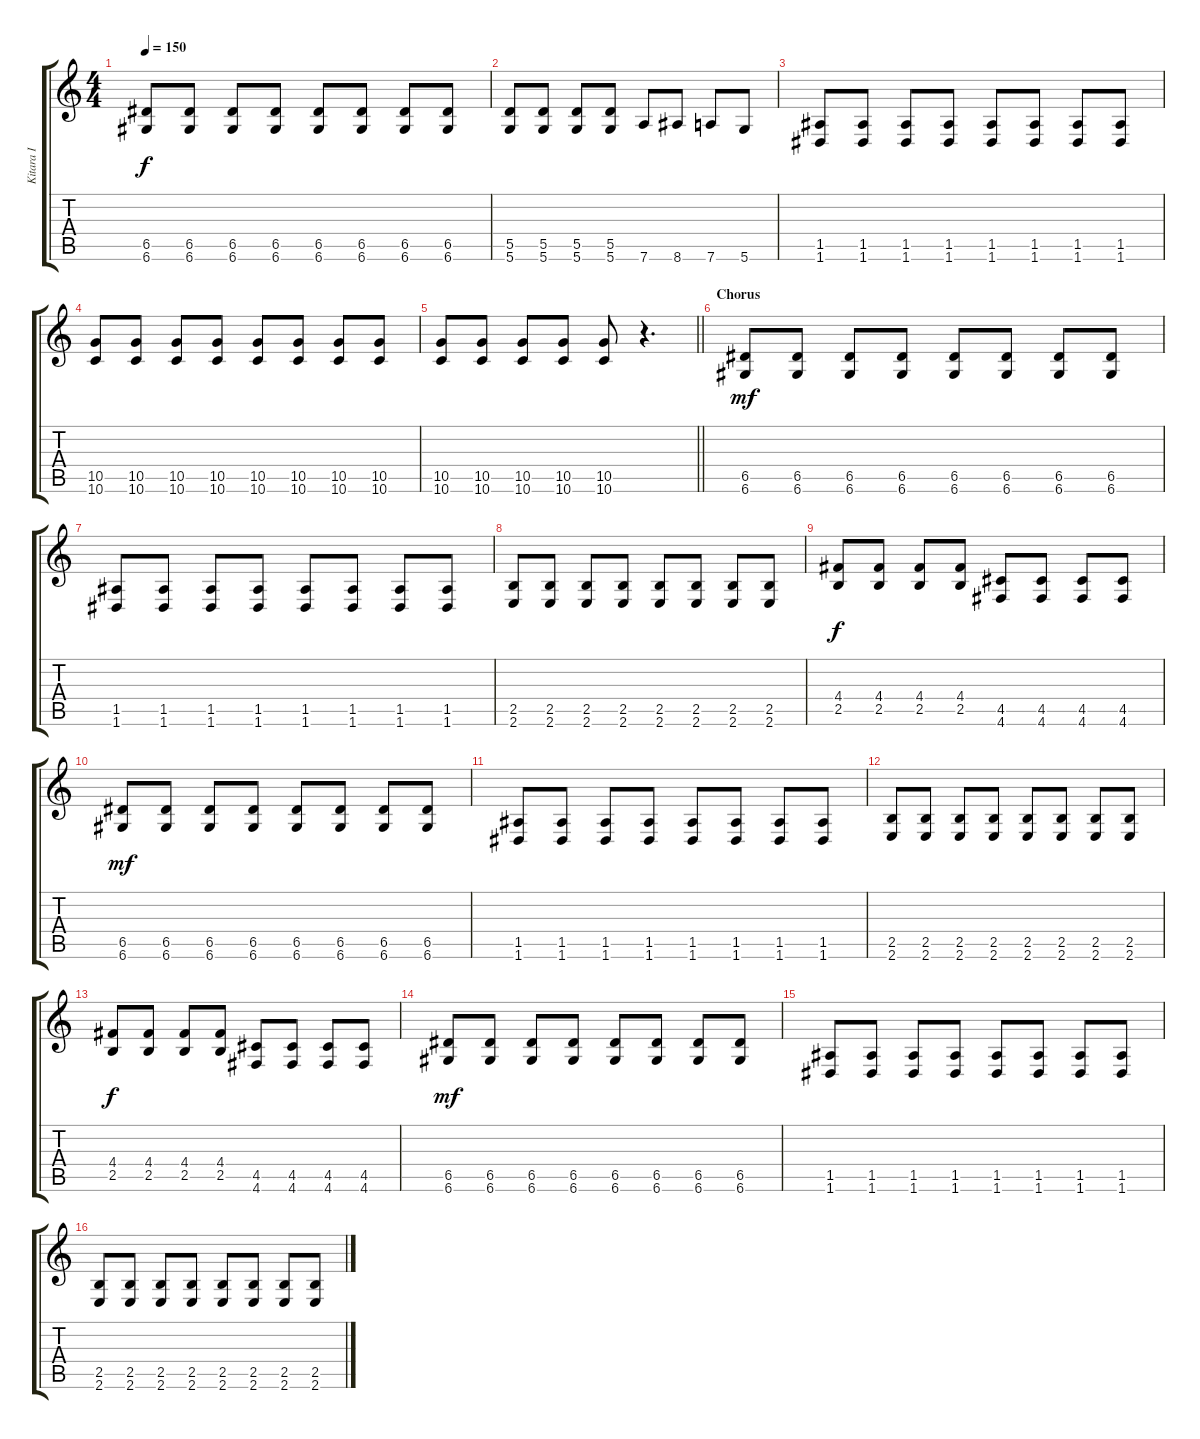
\track ("Kitara I" "Kitara I") {instrument distortionguitar}
\staff {score tabs}
\tuning (E4 B3 G3 D3 A2 D2) {hide}
\ts (4 4)
\tempo 150
\clef g2
\ks c
(6.5 6.6).8{dy f} (6.5 6.6).8 (6.5 6.6).8 (6.5 6.6).8 (6.5 6.6).8 (6.5 6.6).8 (6.5 6.6).8 (6.5 6.6).8 |
(5.5 5.6).8 (5.5 5.6).8 (5.5 5.6).8 (5.5 5.6).8 7.6.8 8.6.8 7.6.8 5.6.8 |
(1.5 1.6).8 (1.5 1.6).8 (1.5 1.6).8 (1.5 1.6).8 (1.5 1.6).8 (1.5 1.6).8 (1.5 1.6).8 (1.5 1.6).8 |
(10.5 10.6).8 (10.5 10.6).8 (10.5 10.6).8 (10.5 10.6).8 (10.5 10.6).8 (10.5 10.6).8 (10.5 10.6).8 (10.5 10.6).8 |
\barLineRight lightlight
(10.5 10.6).8 (10.5 10.6).8 (10.5 10.6).8 (10.5 10.6).8 (10.5 10.6).8 r.4{d} |
\section ("" "Chorus")
(6.5 6.6).8{dy mf} (6.5 6.6).8 (6.5 6.6).8 (6.5 6.6).8 (6.5 6.6).8 (6.5 6.6).8 (6.5 6.6).8 (6.5 6.6).8 |
(1.5 1.6).8 (1.5 1.6).8 (1.5 1.6).8 (1.5 1.6).8 (1.5 1.6).8 (1.5 1.6).8 (1.5 1.6).8 (1.5 1.6).8 |
(2.5 2.6).8 (2.5 2.6).8 (2.5 2.6).8 (2.5 2.6).8 (2.5 2.6).8 (2.5 2.6).8 (2.5 2.6).8 (2.5 2.6).8 |
(4.4 2.5).8{dy f} (4.4 2.5).8 (4.4 2.5).8 (4.4 2.5).8 (4.5 4.6).8 (4.5 4.6).8 (4.5 4.6).8 (4.5 4.6).8 |
(6.5 6.6).8{dy mf} (6.5 6.6).8 (6.5 6.6).8 (6.5 6.6).8 (6.5 6.6).8 (6.5 6.6).8 (6.5 6.6).8 (6.5 6.6).8 |
(1.5 1.6).8 (1.5 1.6).8 (1.5 1.6).8 (1.5 1.6).8 (1.5 1.6).8 (1.5 1.6).8 (1.5 1.6).8 (1.5 1.6).8 |
(2.5 2.6).8 (2.5 2.6).8 (2.5 2.6).8 (2.5 2.6).8 (2.5 2.6).8 (2.5 2.6).8 (2.5 2.6).8 (2.5 2.6).8 |
(4.4 2.5).8{dy f} (4.4 2.5).8 (4.4 2.5).8 (4.4 2.5).8 (4.5 4.6).8 (4.5 4.6).8 (4.5 4.6).8 (4.5 4.6).8 |
(6.5 6.6).8{dy mf} (6.5 6.6).8 (6.5 6.6).8 (6.5 6.6).8 (6.5 6.6).8 (6.5 6.6).8 (6.5 6.6).8 (6.5 6.6).8 |
(1.5 1.6).8 (1.5 1.6).8 (1.5 1.6).8 (1.5 1.6).8 (1.5 1.6).8 (1.5 1.6).8 (1.5 1.6).8 (1.5 1.6).8 |
(2.5 2.6).8 (2.5 2.6).8 (2.5 2.6).8 (2.5 2.6).8 (2.5 2.6).8 (2.5 2.6).8 (2.5 2.6).8 (2.5 2.6).8
